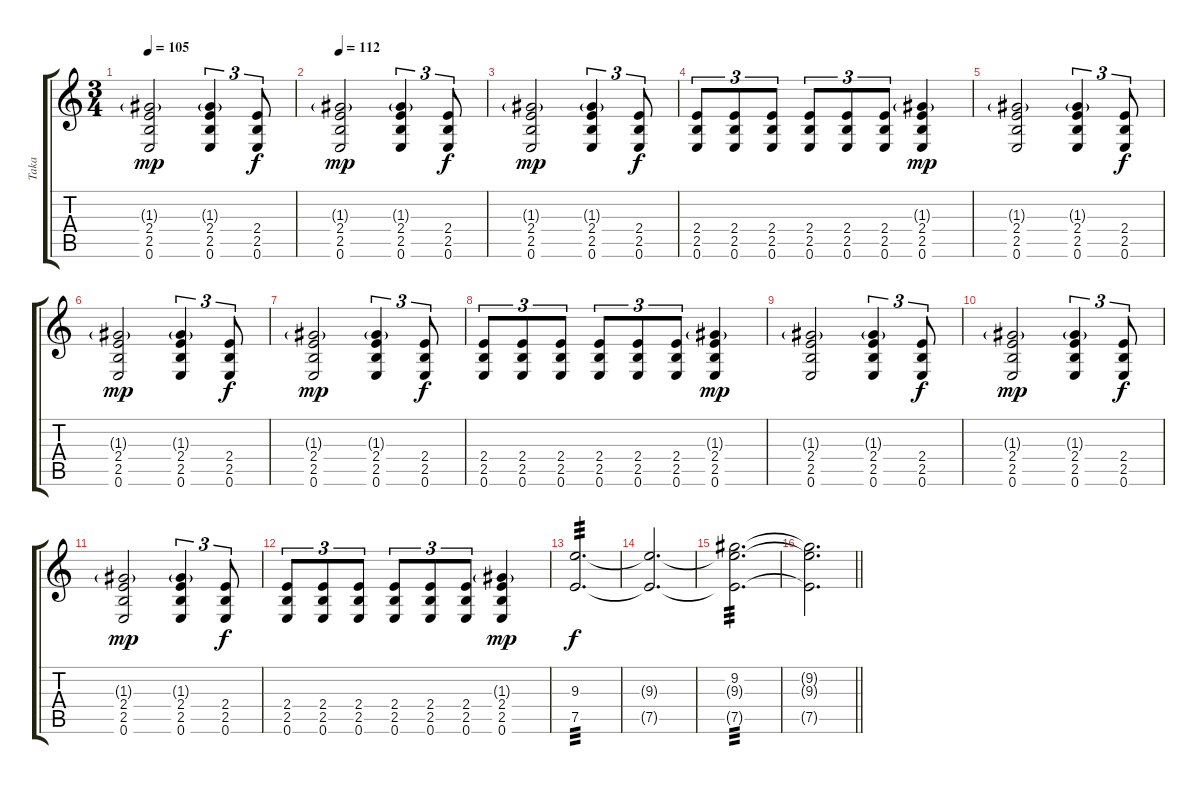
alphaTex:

\track ("Taka" "Taka") {instrument electricguitarjazz}
\staff {score tabs}
\tuning (E4 B3 G3 D3 A2 E2) {hide}
\ts (3 4)
\section ("" "")
\tempo 105
\clef g2
\ks c
(1.3{g} 2.4 2.5 0.6).2{dy mp volume 11 balance 11 instrument overdrivenguitar} (1.3{g} 2.4 2.5 0.6).4{tu (3 2)} (2.4 2.5 0.6).8{tu (3 2) dy f} |
\tempo 112
(1.3{g} 2.4 2.5 0.6).2{dy mp} (1.3{g} 2.4 2.5 0.6).4{tu (3 2)} (2.4 2.5 0.6).8{tu (3 2) dy f} |
(1.3{g} 2.4 2.5 0.6).2{dy mp} (1.3{g} 2.4 2.5 0.6).4{tu (3 2)} (2.4 2.5 0.6).8{tu (3 2) dy f} |
(2.4 2.5 0.6).8{tu (3 2)} (2.4 2.5 0.6).8{tu (3 2)} (2.4 2.5 0.6).8{tu (3 2)} (2.4 2.5 0.6).8{tu (3 2)} (2.4 2.5 0.6).8{tu (3 2)} (2.4 2.5 0.6).8{tu (3 2)} (1.3{g} 2.4 2.5 0.6).4{dy mp} |
(1.3{g} 2.4 2.5 0.6).2 (1.3{g} 2.4 2.5 0.6).4{tu (3 2)} (2.4 2.5 0.6).8{tu (3 2) dy f} |
(1.3{g} 2.4 2.5 0.6).2{dy mp} (1.3{g} 2.4 2.5 0.6).4{tu (3 2)} (2.4 2.5 0.6).8{tu (3 2) dy f} |
(1.3{g} 2.4 2.5 0.6).2{dy mp} (1.3{g} 2.4 2.5 0.6).4{tu (3 2)} (2.4 2.5 0.6).8{tu (3 2) dy f} |
(2.4 2.5 0.6).8{tu (3 2)} (2.4 2.5 0.6).8{tu (3 2)} (2.4 2.5 0.6).8{tu (3 2)} (2.4 2.5 0.6).8{tu (3 2)} (2.4 2.5 0.6).8{tu (3 2)} (2.4 2.5 0.6).8{tu (3 2)} (1.3{g} 2.4 2.5 0.6).4{dy mp} |
(1.3{g} 2.4 2.5 0.6).2 (1.3{g} 2.4 2.5 0.6).4{tu (3 2)} (2.4 2.5 0.6).8{tu (3 2) dy f} |
(1.3{g} 2.4 2.5 0.6).2{dy mp} (1.3{g} 2.4 2.5 0.6).4{tu (3 2)} (2.4 2.5 0.6).8{tu (3 2) dy f} |
(1.3{g} 2.4 2.5 0.6).2{dy mp} (1.3{g} 2.4 2.5 0.6).4{tu (3 2)} (2.4 2.5 0.6).8{tu (3 2) dy f} |
(2.4 2.5 0.6).8{tu (3 2)} (2.4 2.5 0.6).8{tu (3 2)} (2.4 2.5 0.6).8{tu (3 2)} (2.4 2.5 0.6).8{tu (3 2)} (2.4 2.5 0.6).8{tu (3 2)} (2.4 2.5 0.6).8{tu (3 2)} (1.3{g} 2.4 2.5 0.6).4{dy mp} |
(9.3 7.5).2{d tp 3 dy f} |
(9.3{t} 7.5{t}).2{d} |
(9.2 9.3{t} 7.5{t}).2{d tp 3} |
\barLineRight lightlight
(9.2{t} 9.3{t} 7.5{t}).2{d}
